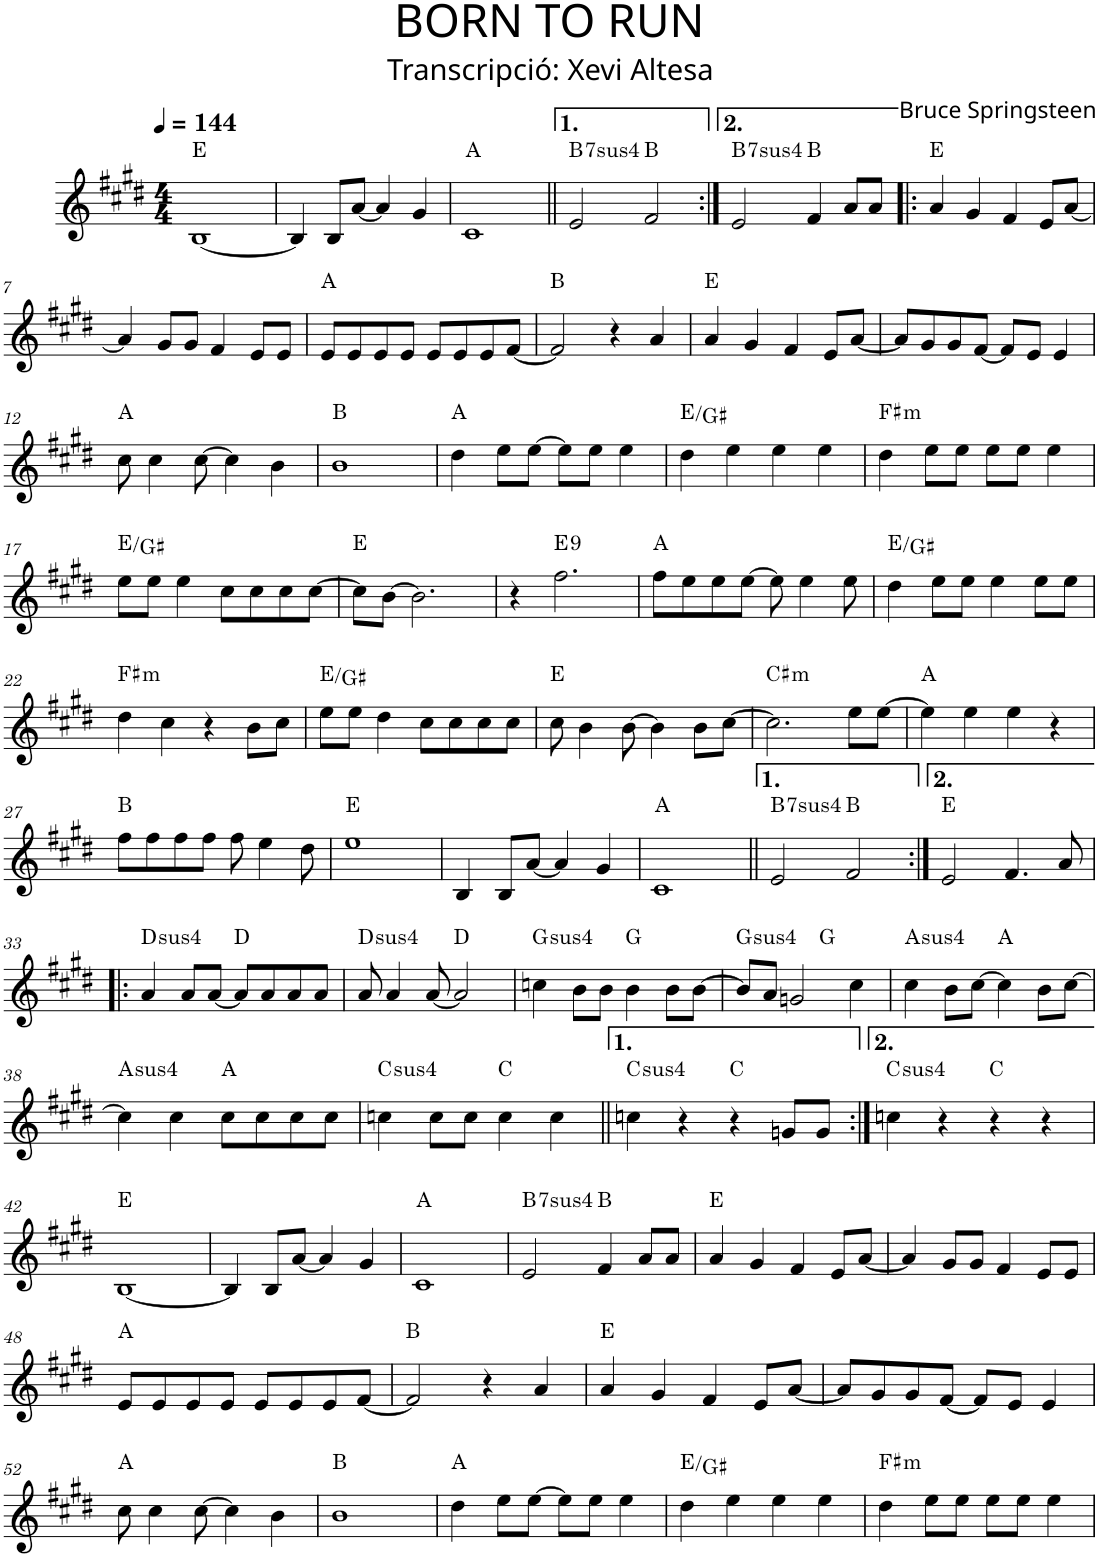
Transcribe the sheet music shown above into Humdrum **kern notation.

**kern	**harte
*part1	*part1
*staff1	*
*I"P1	*
*clefG2	*
*k[f#c#g#d#]	*
*M4/4	*
*MM144	*
=1	=1
[1B	E:maj
=2	=2
4B/]	.
8B/L	.
[8a/J	.
4a/]	.
4g#/	.
=3	=3
1c#	A:maj
=4||	=4||
!	!LO:H:kt=74
2e/	B:sus4(7)
2f#/	B:maj
=5:|!	=5:|!
!	!LO:H:kt=74
2e/	B:sus4(7)
4f#/	B:maj
8a/L	.
8a/J	.
=6!|:	=6!|:
4a/	E:maj
4g#/	.
4f#/	.
8e/L	.
[8a/J	.
!!LO:LB:g=z
=7	=7
4a/]	.
8g#/L	.
8g#/J	.
4f#/	.
8e/L	.
8e/J	.
=8	=8
8e/L	A:maj
8e/	.
8e/	.
8e/J	.
8e/L	.
8e/	.
8e/	.
[8f#/J	.
=9	=9
2f#/]	B:maj
4r	.
4a/	.
=10	=10
4a/	E:maj
4g#/	.
4f#/	.
8e/L	.
[8a/J	.
=11	=11
8a/L]	.
8g#/	.
8g#/	.
[8f#/J	.
8f#/L]	.
8e/J	.
4e/	.
!!LO:LB:g=z
=12	=12
8cc#\	A:maj
4cc#\	.
[8cc#\	.
4cc#\]	.
4b\	.
=13	=13
1b	B:maj
=14	=14
4dd#\	A:maj
8ee\L	.
[8ee\J	.
8ee\L]	.
8ee\J	.
4ee\	.
=15	=15
4dd#\	E:maj/3
4ee\	.
4ee\	.
4ee\	.
=16	=16
!	!LO:H:kt=m
4dd#\	F#:min
8ee\L	.
8ee\J	.
8ee\L	.
8ee\J	.
4ee\	.
!!LO:LB:g=z
=17	=17
8ee\L	E:maj/3
8ee\J	.
4ee\	.
8cc#\L	.
8cc#\	.
8cc#\	.
[8cc#\J	.
=18	=18
8cc#\L]	E:maj
[8b\J	.
2.b\]	.
=19	=19
4r	.
!	!LO:H:kt=9
2.ff#\	E:9
=20	=20
8ff#\L	A:maj
8ee\	.
8ee\	.
[8ee\J	.
8ee\]	.
4ee\	.
8ee\	.
=21	=21
4dd#\	E:maj/3
8ee\L	.
8ee\J	.
4ee\	.
8ee\L	.
8ee\J	.
!!LO:LB:g=z
=22	=22
!	!LO:H:kt=m
4dd#\	F#:min
4cc#\	.
4r	.
8b\L	.
8cc#\J	.
=23	=23
8ee\L	E:maj/3
8ee\J	.
4dd#\	.
8cc#\L	.
8cc#\	.
8cc#\	.
8cc#\J	.
=24	=24
8cc#\	E:maj
4b\	.
[8b\	.
4b\]	.
8b\L	.
[8cc#\J	.
=25	=25
!	!LO:H:kt=m
2.cc#\]	C#:min
8ee\L	.
[8ee\J	.
=26	=26
4ee\]	A:maj
4ee\	.
4ee\	.
4r	.
!!LO:LB:g=z
=27	=27
8ff#\L	B:maj
8ff#\	.
8ff#\	.
8ff#\J	.
8ff#\	.
4ee\	.
8dd#\	.
=28	=28
1ee	E:maj
=29	=29
4B/	.
8B/L	.
[8a/J	.
4a/]	.
4g#/	.
=30	=30
1c#	A:maj
=31||	=31||
!	!LO:H:kt=74
2e/	B:sus4(7)
2f#/	B:maj
=32:|!	=32:|!
2e/	E:maj
4.f#/	.
8a/	.
!!LO:LB:g=z
=33!|:	=33!|:
!	!LO:H:kt=4
4a/	D:sus4
8a/L	.
[8a/J	.
8a/L]	D:maj
8a/	.
8a/	.
8a/J	.
=34	=34
!	!LO:H:kt=4
8a/	D:sus4
4a/	.
[8a/	.
2a/]	D:maj
=35	=35
!	!LO:H:kt=4
4ccn\	G:sus4
8b\L	.
8b\J	.
4b\	G:maj
8b\L	.
[8b\J	.
=36	=36
!	!LO:H:kt=4
*^	*
8b/L]	2ryy	G:sus4
8a/J	.	.
2gn/	.	.
.	2ryy	G:maj
4cc#\	.	.
=37	=37	=37
!	!	!LO:H:kt=4
*v	*v	*
4cc#\	A:sus4
8b\L	.
[8cc#\J	.
4cc#\]	A:maj
8b\L	.
[8cc#\J	.
!!LO:LB:g=z
=38	=38
!	!LO:H:kt=4
4cc#\]	A:sus4
4cc#\	.
8cc#\L	A:maj
8cc#\	.
8cc#\	.
8cc#\J	.
=39	=39
!	!LO:H:kt=4
4ccn\	C:sus4
8cc\L	.
8cc\J	.
4cc\	C:maj
4cc\	.
=40||	=40||
!	!LO:H:kt=4
4ccn\	C:sus4
4r	.
4r	C:maj
8gn/L	.
8g/J	.
=41:|!	=41:|!
!	!LO:H:kt=4
4ccn\	C:sus4
4r	.
4r	C:maj
4r	.
!!LO:LB:g=z
=42	=42
[1B	E:maj
=43	=43
4B/]	.
8B/L	.
[8a/J	.
4a/]	.
4g#/	.
=44	=44
1c#	A:maj
=45	=45
!	!LO:H:kt=74
2e/	B:sus4(7)
4f#/	B:maj
8a/L	.
8a/J	.
=46	=46
4a/	E:maj
4g#/	.
4f#/	.
8e/L	.
[8a/J	.
=47	=47
4a/]	.
8g#/L	.
8g#/J	.
4f#/	.
8e/L	.
8e/J	.
!!LO:LB:g=z
=48	=48
8e/L	A:maj
8e/	.
8e/	.
8e/J	.
8e/L	.
8e/	.
8e/	.
[8f#/J	.
=49	=49
2f#/]	B:maj
4r	.
4a/	.
=50	=50
4a/	E:maj
4g#/	.
4f#/	.
8e/L	.
[8a/J	.
=51	=51
8a/L]	.
8g#/	.
8g#/	.
[8f#/J	.
8f#/L]	.
8e/J	.
4e/	.
!!LO:LB:g=z
=52	=52
8cc#\	A:maj
4cc#\	.
[8cc#\	.
4cc#\]	.
4b\	.
=53	=53
1b	B:maj
=54	=54
4dd#\	A:maj
8ee\L	.
[8ee\J	.
8ee\L]	.
8ee\J	.
4ee\	.
=55	=55
4dd#\	E:maj/3
4ee\	.
4ee\	.
4ee\	.
=56	=56
!	!LO:H:kt=m
4dd#\	F#:min
8ee\L	.
8ee\J	.
8ee\L	.
8ee\J	.
4ee\	.
=	=
*-	*-
